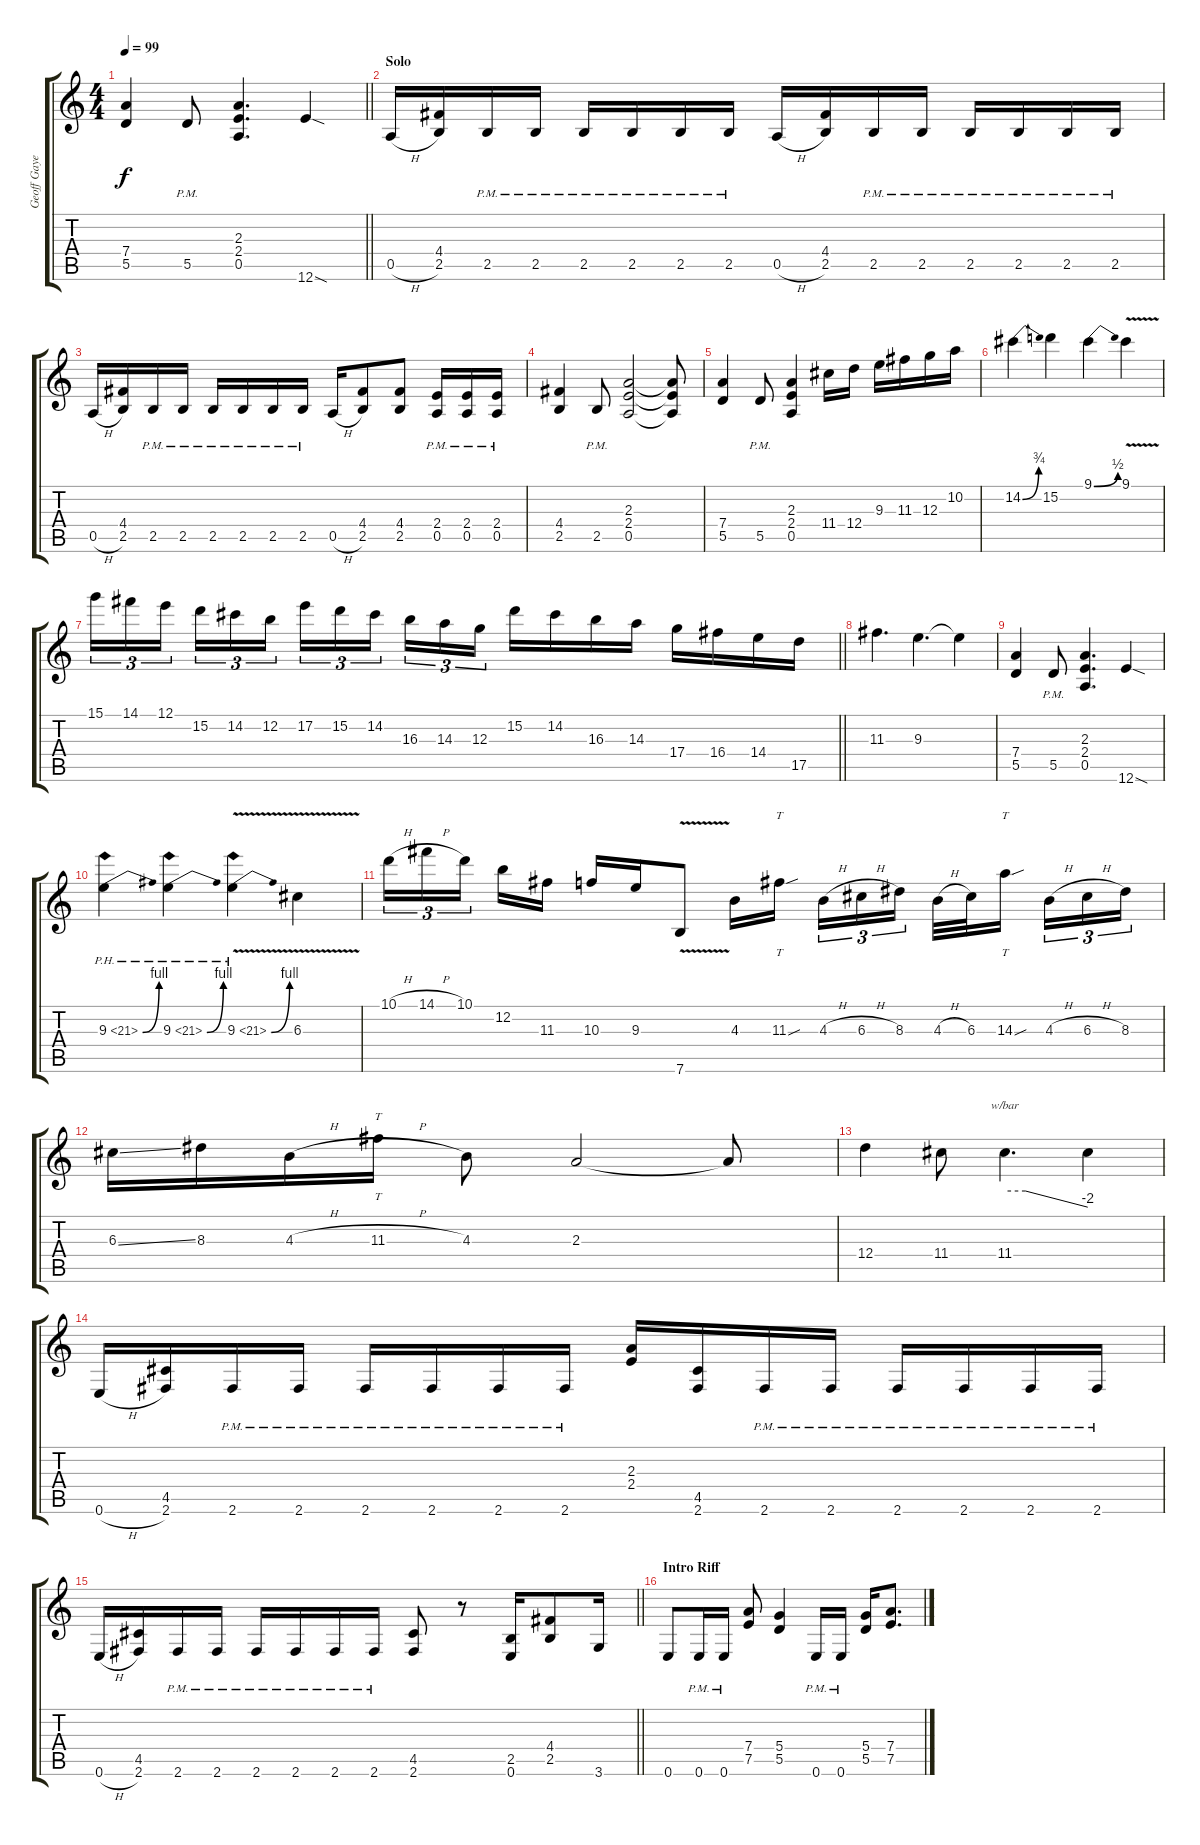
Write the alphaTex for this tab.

\track ("Geoff Gayer" "Geoff Gaye") {instrument overdrivenguitar}
\staff {score tabs}
\tuning (E4 B3 G3 D3 A2 E2) {hide}
\ts (4 4)
\tempo 99
\clef g2
\barLineRight lightlight
\ks c
(7.4 5.5).4{dy f} 5.5{pm}.8 (2.3 2.4 0.5).4{d} 12.6{sod}.4 |
\section ("" "Solo")
0.5{h}.16 (4.4 2.5).16 2.5{pm}.16 2.5{pm}.16 2.5{pm}.16 2.5{pm}.16 2.5{pm}.16 2.5{pm}.16 0.5{h}.16 (4.4 2.5).16 2.5{pm}.16 2.5{pm}.16 2.5{pm}.16 2.5{pm}.16 2.5{pm}.16 2.5{pm}.16 |
0.5{h}.16 (4.4 2.5).16 2.5{pm}.16 2.5{pm}.16 2.5{pm}.16 2.5{pm}.16 2.5{pm}.16 2.5{pm}.16 0.5{h}.16 (4.4 2.5).8 (4.4 2.5).8 (2.4{pm} 0.5{pm}).16 (2.4{pm} 0.5{pm}).16 (2.4{pm} 0.5{pm}).16 |
(4.4 2.5).4 2.5{pm}.8 (2.3 2.4 0.5).2 (2.3{t} 2.4{t} 0.5{t}).8 |
(7.4 5.5).4 5.5{pm}.8 (2.3 2.4 0.5).4 11.4.16 12.4.16 9.3.16 11.3.16 12.3.16 10.2.16 |
14.2{be (bend 0 0 60 3)}.4 15.2.4 9.1{be (bend 0 0 60 2)}.4 9.1{v}.4 |
\barLineRight lightlight
15.1.16{tu (3 2)} 14.1.16{tu (3 2)} 12.1.16{tu (3 2) beam splitsecondary} 15.2.16{tu (3 2)} 14.2.16{tu (3 2)} 12.2.16{tu (3 2)} 17.2.16{tu (3 2)} 15.2.16{tu (3 2)} 14.2.16{tu (3 2) beam splitsecondary} 16.3.16{tu (3 2)} 14.3.16{tu (3 2)} 12.3.16{tu (3 2)} 15.2.16 14.2.16 16.3.16 14.3.16 17.4.16 16.4.16 14.4.16 17.5.16 |
11.3.4{d} 9.3.4{d} 9.3{t}.4 |
(7.4 5.5).4 5.5{pm}.8 (2.3 2.4 0.5).4{d} 12.6{sod}.4 |
9.3{be (bend 0 0 60 4) ph 12}.4 9.3{be (bend 0 0 60 4) ph 12}.4 9.3{be (bend 0 0 60 4) ph 12 v}.4 6.3{v}.4 |
10.1{h}.16{tu (3 2)} 14.1{h}.16{tu (3 2)} 10.1.16{tu (3 2) beam splitsecondary} 12.2.16 11.3.16 10.3.16 9.3.16 7.6{v}.8 4.3.16 11.3{sou}.16{tt beam splitsecondary} 4.3{h}.16{tu (3 2)} 6.3{h}.16{tu (3 2)} 8.3.16{tu (3 2)} 4.3{h}.32 6.3.32 14.3{sou}.16{tt beam splitsecondary} 4.3{h}.16{tu (3 2)} 6.3{h}.16{tu (3 2)} 8.3.16{tu (3 2)} |
6.3{ss}.16 8.3.16 4.3{h}.16 11.3{h}.16{tt} 4.3.8 2.3.2 2.3{t}.8 |
12.4.4 11.4.8 11.4.4{d tbe (custom default 0 0 15 0 60 -8)} 11.4{t}.4 |
0.6{h}.16 (4.5 2.6).16 2.6{pm}.16 2.6{pm}.16 2.6{pm}.16 2.6{pm}.16 2.6{pm}.16 2.6{pm}.16 (2.3 2.4).16 (4.5 2.6).16 2.6{pm}.16 2.6{pm}.16 2.6{pm}.16 2.6{pm}.16 2.6{pm}.16 2.6{pm}.16 |
\barLineRight lightlight
0.6{h}.16 (4.5 2.6).16 2.6{pm}.16 2.6{pm}.16 2.6{pm}.16 2.6{pm}.16 2.6{pm}.16 2.6{pm}.16 (4.5 2.6).8 r.8 (2.5 0.6).16 (4.4 2.5).8 3.6.16 |
\section ("" "Intro Riff")
0.6.8 0.6{pm}.16 0.6{pm}.16 (7.4 7.5).8 (5.4 5.5).4 0.6{pm}.16 0.6{pm}.16 (5.4 5.5).16 (7.4 7.5).8{d}
